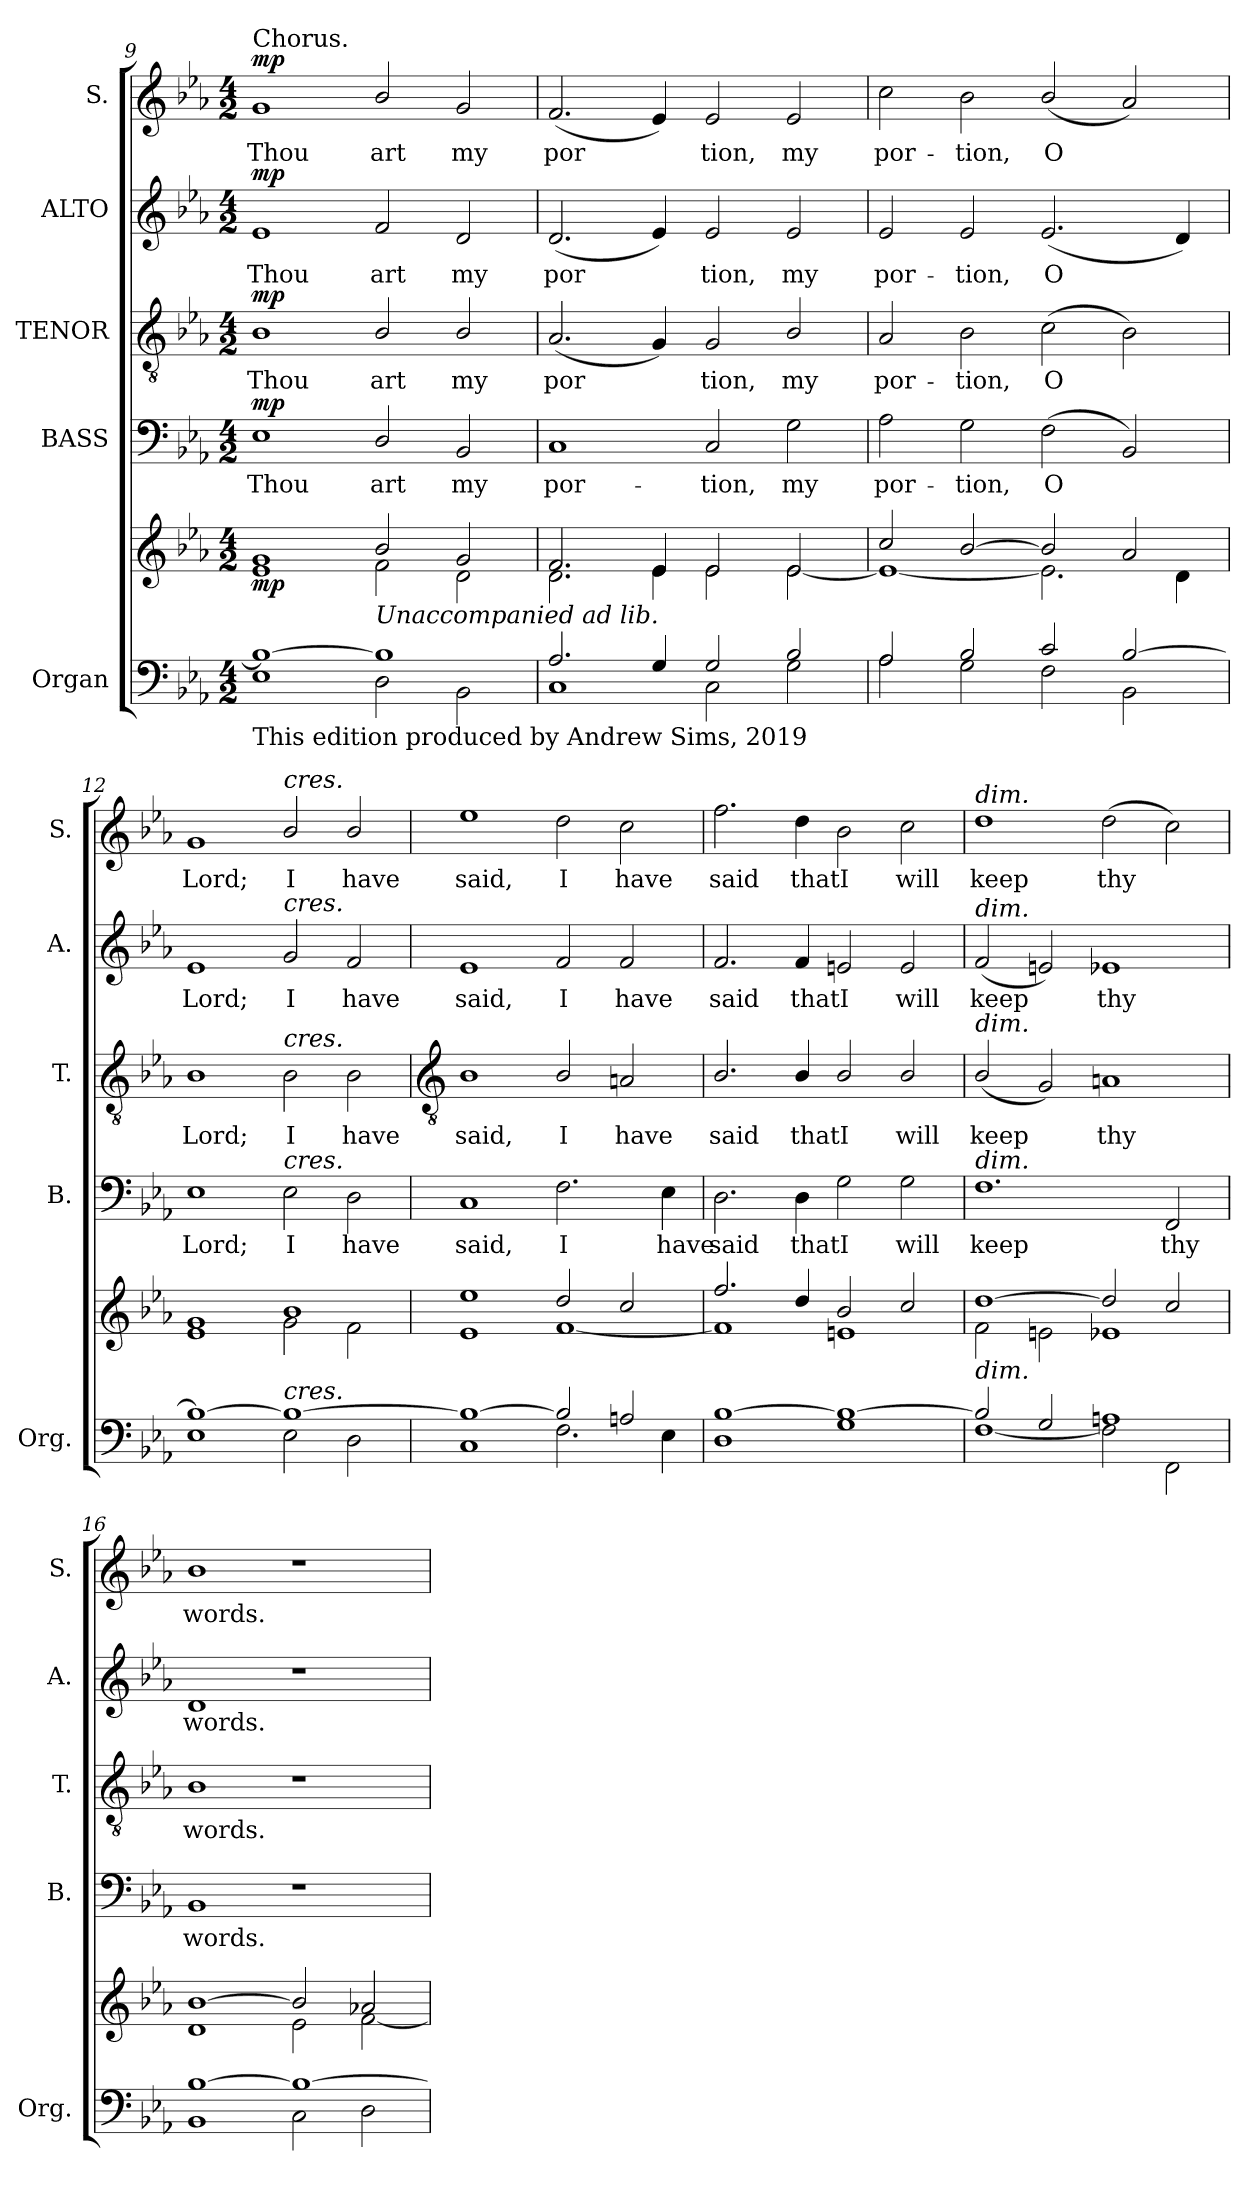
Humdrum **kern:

**kern	**kern	**dynam	**kern	**text	**dynam	**kern	**text	**dynam	**kern	**text	**dynam	**kern	**text	**dynam
*part5	*part5	*part5	*part4	*part4	*part4	*part3	*part3	*part3	*part2	*part2	*part2	*part1	*part1	*part1
*staff6	*staff5	*staff5/6	*staff4	*staff4	*staff4	*staff3	*staff3	*staff3	*staff2	*staff2	*staff2	*staff1	*staff1	*staff1
*I"Organ	*	*	*I"BASS	*	*	*I"TENOR	*	*	*I"ALTO	*	*	*I"S.	*	*
*I'Org.	*	*	*I'B.	*	*	*I'T.	*	*	*I'A.	*	*	*I'S.	*	*
!!LO:LB:g=z
*clefF4	*clefG2	*	*clefF4	*	*	*clefGv2	*	*	*clefG2	*	*	*clefG2	*	*
*k[b-e-a-]	*k[b-e-a-]	*	*k[b-e-a-]	*	*	*k[b-e-a-]	*	*	*k[b-e-a-]	*	*	*k[b-e-a-]	*	*
*E-:	*E-:	*	*E-:	*	*	*E-:	*	*	*E-:	*	*	*E-:	*	*
*M4/2	*M4/2	*	*M4/2	*	*	*M4/2	*	*	*M4/2	*	*	*M4/2	*	*
=9	=9	=9	=9	=9	=9	=9	=9	=9	=9	=9	=9	=9	=9	=9
*^	*^	*	*	*	*	*	*	*	*	*	*	*	*	*
!	!	!	!	!	!	!	!	!	!	!	!	!	!	!LO:TX:a:t=Chorus.	!	!
!LO:TX:b:t=This edition produced by Andrew Sims, 2019	!	!	!	!	!	!	!	!	!	!	!	!	!	!	!	!
!	!	!	!	!LO:DY:b	!	!LO:LY:b	!LO:DY:b	!	!LO:LY:b	!LO:DY:b	!	!LO:LY:b	!LO:DY:b	!	!LO:LY:b	!LO:DY:b
1B-/_	1E-\	1g/	1e-\	mp	1E-	Thou	mp	1B-	Thou	mp	1e-	Thou	mp	1g	Thou	mp
!	!	!LO:TX:b:i:t=Unaccompanied ad lib.	!	!	!	!	!	!	!	!	!	!	!	!	!	!
!	!	!	!	!	!	!LO:LY:b	!	!	!LO:LY:b	!	!	!LO:LY:b	!	!	!LO:LY:b	!
1B-/]	2D\	2b-/	2f\	.	2D/	art	.	2B-/	art	.	2f	art	.	2b-/	art	.
!	!	!	!	!	!	!LO:LY:b	!	!	!LO:LY:b	!	!	!LO:LY:b	!	!	!LO:LY:b	!
.	2BB-\	2g/	2d\	.	2BB-	my	.	2B-/	my	.	2d	my	.	2g	my	.
=10	=10	=10	=10	=10	=10	=10	=10	=10	=10	=10	=10	=10	=10	=10	=10	=10
!	!	!	!	!	!	!LO:LY:b	!	!	!LO:LY:b	!	!	!LO:LY:b	!	!	!LO:LY:b	!
2.A-/	1C\	2.f/	2.d\	.	1C	por-	.	(<2.A-	por	.	(<2.d	por	.	(<2.f	por	.
4G/	.	4e-/	4e-\	.	.	.	.	4G)	.	.	4e-)	.	.	4e-)	.	.
!	!	!	!	!	!	!LO:LY:b	!	!	!LO:LY:b	!	!	!LO:LY:b	!	!	!LO:LY:b	!
2G/	2C\	2e-/	2e-\	.	2C	-tion,	.	2G	tion,	.	2e-	tion,	.	2e-	tion,	.
!	!	!	!	!	!	!LO:LY:b	!	!	!LO:LY:b	!	!	!LO:LY:b	!	!	!LO:LY:b	!
2B-/	2G\	2e-/	[2e-\	.	2G	my	.	2B-/	my	.	2e-	my	.	2e-	my	.
=11	=11	=11	=11	=11	=11	=11	=11	=11	=11	=11	=11	=11	=11	=11	=11	=11
!	!	!	!	!	!	!LO:LY:b	!	!	!LO:LY:b	!	!	!LO:LY:b	!	!	!LO:LY:b	!
2A-/	2A-\	2cc/	1e-\_	.	2A-	por-	.	2A-	por-	.	2e-	por-	.	2cc	por-	.
!	!	!	!	!	!	!LO:LY:b	!	!	!LO:LY:b	!	!	!LO:LY:b	!	!	!LO:LY:b	!
2B-/	2G\	[2b-/	.	.	2G	-tion,	.	2B-	-tion,	.	2e-	-tion,	.	2b-	-tion,	.
!	!	!	!	!	!	!LO:LY:b	!	!	!LO:LY:b	!	!	!LO:LY:b	!	!	!LO:LY:b	!
2c/	2F\	2b-/]	2.e-\]	.	(<2F	O	.	(>2c	O	.	(<2.e-	O	.	(<2b-/	O	.
[2B-/	2BB-\	2a-/	.	.	2BB-)	.	.	2B-)	.	.	.	.	.	2a-/)	.	.
.	.	.	4d\	.	.	.	.	.	.	.	4d)	.	.	.	.	.
=12	=12	=12	=12	=12	=12	=12	=12	=12	=12	=12	=12	=12	=12	=12	=12	=12
!	!	!	!	!	!	!LO:LY:b	!	!	!LO:LY:b	!	!	!LO:LY:b	!	!	!LO:LY:b	!
1B-/_	1E-\	1g/	1e-\	.	1E-	Lord;	.	1B-	Lord;	.	1e-	Lord;	.	1g/	Lord;	.
!	!	!	!	!	!	!	!	!	!	!	!	!	!	!LO:TX:a:i:t=cres.	!	!
!	!	!	!	!	!	!	!	!	!	!	!LO:TX:a:i:t=cres.	!	!	!	!	!
!	!	!	!	!	!	!	!	!LO:TX:a:i:t=cres.	!	!	!	!	!	!	!	!
!	!	!	!	!	!LO:TX:a:i:t=cres.	!	!	!	!	!	!	!	!	!	!	!
!LO:TX:a:i:t=cres.	!	!	!	!	!	!	!	!	!	!	!	!	!	!	!	!
!	!	!	!	!	!	!LO:LY:b	!	!	!LO:LY:b	!	!	!LO:LY:b	!	!	!LO:LY:b	!
1B-/_	2E-\	1b-/	2g\	.	2E-	I	.	2B-	I	.	2g	I	.	2b-/	I	.
!	!	!	!	!	!	!LO:LY:b	!	!	!LO:LY:b	!	!	!LO:LY:b	!	!	!LO:LY:b	!
.	2D\	.	2f\	.	2D	have	.	2B-	have	.	2f	have	.	2b-/	have	.
!!LO:LB:g=z
=13	=13	=13	=13	=13	=13	=13	=13	=13	=13	=13	=13	=13	=13	=13	=13	=13
*	*	*	*	*	*	*	*	*clefGv2	*	*	*	*	*	*	*	*
!	!	!	!	!	!	!LO:LY:b	!	!	!LO:LY:b	!	!	!LO:LY:b	!	!	!LO:LY:b	!
1B-/_	1C\	1ee-/	1e-\	.	1C	said,	.	1B-	said,	.	1e-	said,	.	1ee-	said,	.
!	!	!	!	!	!	!LO:LY:b	!	!	!LO:LY:b	!	!	!LO:LY:b	!	!	!LO:LY:b	!
2B-/]	2.F\	2dd/	[1f\	.	2.F	I	.	2B-/	I	.	2f	I	.	2dd	I	.
!	!	!	!	!	!	!	!	!	!LO:LY:b	!	!	!LO:LY:b	!	!	!LO:LY:b	!
2An/	.	2cc/	.	.	.	.	.	2An/	have	.	2f	have	.	2cc	have	.
!	!	!	!	!	!	!LO:LY:b	!	!	!	!	!	!	!	!	!	!
.	4E-\	.	.	.	4E-	have	.	.	.	.	.	.	.	.	.	.
=14	=14	=14	=14	=14	=14	=14	=14	=14	=14	=14	=14	=14	=14	=14	=14	=14
!	!	!	!	!	!	!LO:LY:b	!	!	!LO:LY:b	!	!	!LO:LY:b	!	!	!LO:LY:b	!
[1B-/	1D\	2.ff/	1f\]	.	2.D	said	.	2.B-/	said	.	2.f	said	.	2.ff	said	.
!	!	!	!	!	!	!LO:LY:b	!	!	!LO:LY:b	!	!	!LO:LY:b	!	!	!LO:LY:b	!
.	.	4dd/	.	.	4D	that	.	4B-/	that	.	4f	that	.	4dd	that	.
!	!	!	!	!	!	!LO:LY:b	!	!	!LO:LY:b	!	!	!LO:LY:b	!	!	!LO:LY:b	!
1B-/_	1G\	2b-/	1en\	.	2G	I	.	2B-/	I	.	2en	I	.	2b-	I	.
!	!	!	!	!	!	!LO:LY:b	!	!	!LO:LY:b	!	!	!LO:LY:b	!	!	!LO:LY:b	!
.	.	2cc/	.	.	2G	will	.	2B-/	will	.	2e	will	.	2cc	will	.
=15	=15	=15	=15	=15	=15	=15	=15	=15	=15	=15	=15	=15	=15	=15	=15	=15
!	!	!	!	!	!	!	!	!	!	!	!	!	!	!LO:TX:a:i:t=dim.	!	!
!	!	!	!	!	!	!	!	!	!	!	!LO:TX:a:i:t=dim.	!	!	!	!	!
!	!	!	!	!	!	!	!	!LO:TX:a:i:t=dim.	!	!	!	!	!	!	!	!
!	!	!	!	!	!LO:TX:a:i:t=dim.	!	!	!	!	!	!	!	!	!	!	!
!LO:TX:a:i:t=dim.	!	!	!	!	!	!	!	!	!	!	!	!	!	!	!	!
!	!	!	!	!	!	!LO:LY:b	!	!	!LO:LY:b	!	!	!LO:LY:b	!	!	!LO:LY:b	!
2B-/]	[1F\	[1dd/	2f\	.	1.F	keep	.	(<2B-/	keep	.	(<2f	keep	.	1dd	keep	.
2G/	.	.	2en\	.	.	.	.	2G/)	.	.	2en)	.	.	.	.	.
!	!	!	!	!	!	!	!	!	!LO:LY:b	!	!	!LO:LY:b	!	!	!LO:LY:b	!
1An/	2F\]	2dd/]	1e-X\	.	.	.	.	1An	thy	.	1e-X	thy	.	(>2dd	thy	.
!	!	!	!	!	!	!LO:LY:b	!	!	!	!	!	!	!	!	!	!
.	2FF\	2cc/	.	.	2FF	thy	.	.	.	.	.	.	.	2cc)	.	.
=16	=16	=16	=16	=16	=16	=16	=16	=16	=16	=16	=16	=16	=16	=16	=16	=16
!	!	!	!	!	!	!LO:LY:b	!	!	!LO:LY:b	!	!	!LO:LY:b	!	!	!LO:LY:b	!
[1B-/	1BB-\	[1b-/	1d\	.	1BB-	words.	.	1B-	words.	.	1d	words.	.	1b-	words.	.
1B-/_	2C\	2b-/]	2e-\	.	1r	.	.	1r	.	.	1r	.	.	1r	.	.
.	2D\	2a-X/	[2f\	.	.	.	.	.	.	.	.	.	.	.	.	.
*v	*v	*	*	*	*	*	*	*	*	*	*	*	*	*	*	*
*	*v	*v	*	*	*	*	*	*	*	*	*	*	*	*	*
=	=	=	=	=	=	=	=	=	=	=	=	=	=	=
*-	*-	*-	*-	*-	*-	*-	*-	*-	*-	*-	*-	*-	*-	*-
